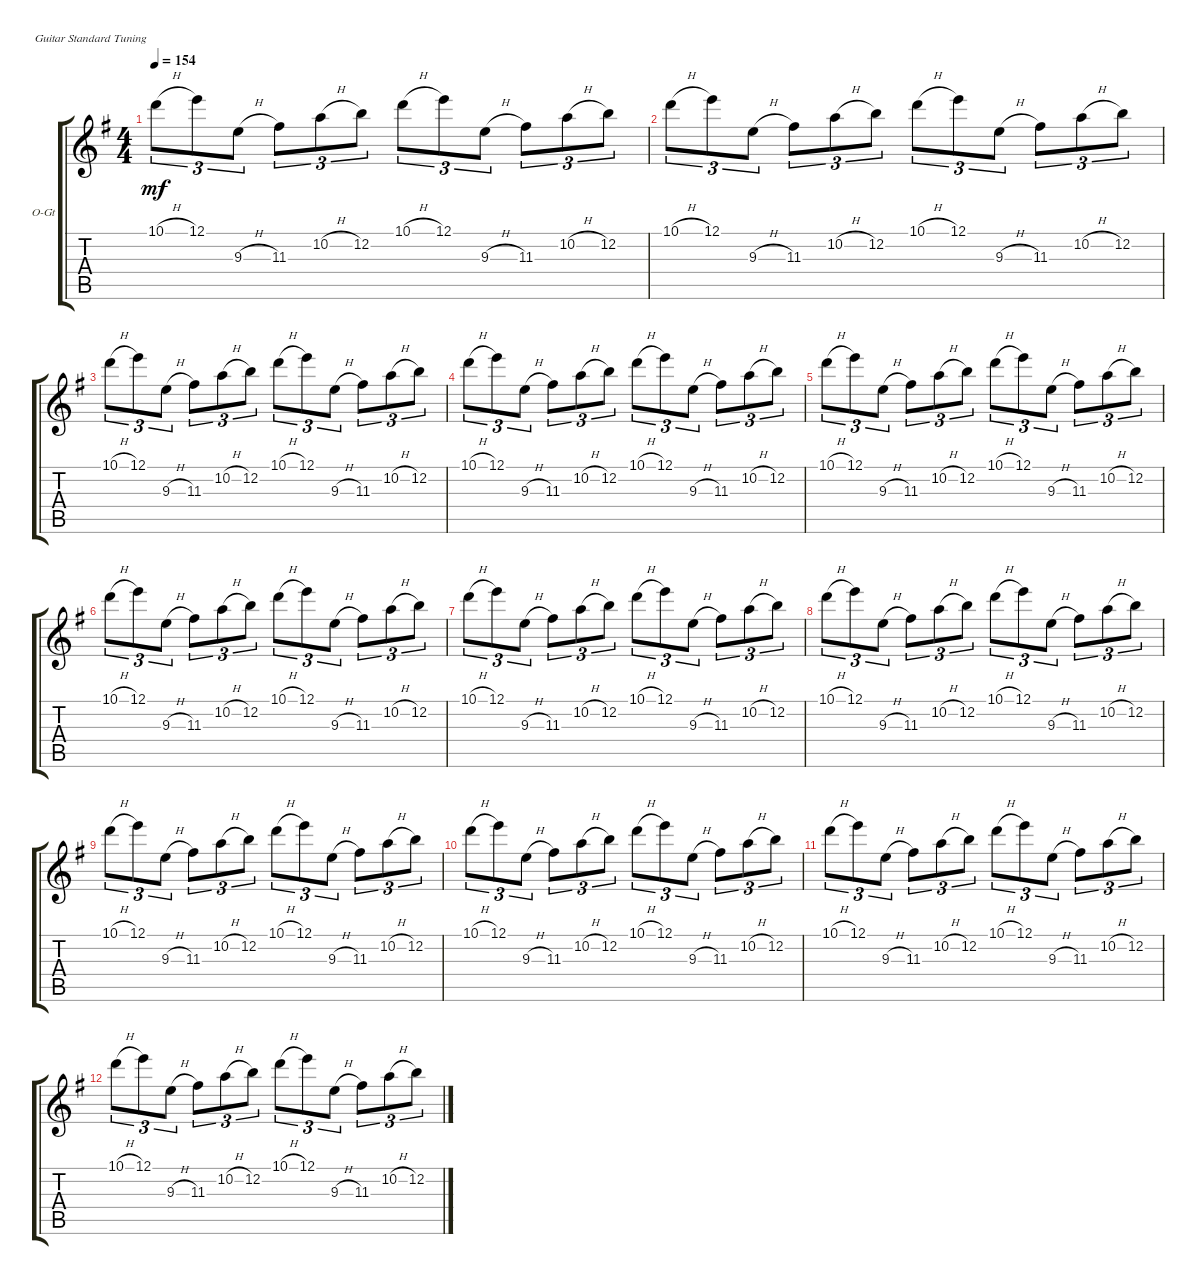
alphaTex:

\defaultSystemsLayout 4
\bracketExtendMode groupsimilarinstruments
\firstSystemTrackNameOrientation horizontal
\otherSystemsTrackNameOrientation horizontal
\track ("Octave Pedal" "O-Gt") {instrument distortionguitar}
\staff {score tabs}
\tuning (E4 B3 G3 D3 A2 E2)
\ts (4 4)
\tempo 154
\clef g2
\scale
0.333333
\ks g
10.1{h}.8{tu (3 2) dy mf} 12.1.8{tu (3 2)} 9.3{h}.8{tu (3 2)} 11.3.8{tu (3 2)} 10.2{h}.8{tu (3 2)} 12.2.8{tu (3 2)} 10.1{h}.8{tu (3 2)} 12.1.8{tu (3 2)} 9.3{h}.8{tu (3 2)} 11.3.8{tu (3 2)} 10.2{h}.8{tu (3 2)} 12.2.8{tu (3 2)} |
\scale
0.333333 10.1{h}.8{tu (3 2)} 12.1.8{tu (3 2)} 9.3{h}.8{tu (3 2)} 11.3.8{tu (3 2)} 10.2{h}.8{tu (3 2)} 12.2.8{tu (3 2)} 10.1{h}.8{tu (3 2)} 12.1.8{tu (3 2)} 9.3{h}.8{tu (3 2)} 11.3.8{tu (3 2)} 10.2{h}.8{tu (3 2)} 12.2.8{tu (3 2)} |
\scale
0.333333 10.1{h}.8{tu (3 2)} 12.1.8{tu (3 2)} 9.3{h}.8{tu (3 2)} 11.3.8{tu (3 2)} 10.2{h}.8{tu (3 2)} 12.2.8{tu (3 2)} 10.1{h}.8{tu (3 2)} 12.1.8{tu (3 2)} 9.3{h}.8{tu (3 2)} 11.3.8{tu (3 2)} 10.2{h}.8{tu (3 2)} 12.2.8{tu (3 2)} |
\scale
0.333333 10.1{h}.8{tu (3 2)} 12.1.8{tu (3 2)} 9.3{h}.8{tu (3 2)} 11.3.8{tu (3 2)} 10.2{h}.8{tu (3 2)} 12.2.8{tu (3 2)} 10.1{h}.8{tu (3 2)} 12.1.8{tu (3 2)} 9.3{h}.8{tu (3 2)} 11.3.8{tu (3 2)} 10.2{h}.8{tu (3 2)} 12.2.8{tu (3 2)} |
\scale
0.333333 10.1{h}.8{tu (3 2)} 12.1.8{tu (3 2)} 9.3{h}.8{tu (3 2)} 11.3.8{tu (3 2)} 10.2{h}.8{tu (3 2)} 12.2.8{tu (3 2)} 10.1{h}.8{tu (3 2)} 12.1.8{tu (3 2)} 9.3{h}.8{tu (3 2)} 11.3.8{tu (3 2)} 10.2{h}.8{tu (3 2)} 12.2.8{tu (3 2)} |
\scale
0.333333 10.1{h}.8{tu (3 2)} 12.1.8{tu (3 2)} 9.3{h}.8{tu (3 2)} 11.3.8{tu (3 2)} 10.2{h}.8{tu (3 2)} 12.2.8{tu (3 2)} 10.1{h}.8{tu (3 2)} 12.1.8{tu (3 2)} 9.3{h}.8{tu (3 2)} 11.3.8{tu (3 2)} 10.2{h}.8{tu (3 2)} 12.2.8{tu (3 2)} |
\scale
0.333333 10.1{h}.8{tu (3 2)} 12.1.8{tu (3 2)} 9.3{h}.8{tu (3 2)} 11.3.8{tu (3 2)} 10.2{h}.8{tu (3 2)} 12.2.8{tu (3 2)} 10.1{h}.8{tu (3 2)} 12.1.8{tu (3 2)} 9.3{h}.8{tu (3 2)} 11.3.8{tu (3 2)} 10.2{h}.8{tu (3 2)} 12.2.8{tu (3 2)} |
\scale
0.333333 10.1{h}.8{tu (3 2)} 12.1.8{tu (3 2)} 9.3{h}.8{tu (3 2)} 11.3.8{tu (3 2)} 10.2{h}.8{tu (3 2)} 12.2.8{tu (3 2)} 10.1{h}.8{tu (3 2)} 12.1.8{tu (3 2)} 9.3{h}.8{tu (3 2)} 11.3.8{tu (3 2)} 10.2{h}.8{tu (3 2)} 12.2.8{tu (3 2)} |
\scale
0.333333 10.1{h}.8{tu (3 2)} 12.1.8{tu (3 2)} 9.3{h}.8{tu (3 2)} 11.3.8{tu (3 2)} 10.2{h}.8{tu (3 2)} 12.2.8{tu (3 2)} 10.1{h}.8{tu (3 2)} 12.1.8{tu (3 2)} 9.3{h}.8{tu (3 2)} 11.3.8{tu (3 2)} 10.2{h}.8{tu (3 2)} 12.2.8{tu (3 2)} |
\scale
0.333333 10.1{h}.8{tu (3 2)} 12.1.8{tu (3 2)} 9.3{h}.8{tu (3 2)} 11.3.8{tu (3 2)} 10.2{h}.8{tu (3 2)} 12.2.8{tu (3 2)} 10.1{h}.8{tu (3 2)} 12.1.8{tu (3 2)} 9.3{h}.8{tu (3 2)} 11.3.8{tu (3 2)} 10.2{h}.8{tu (3 2)} 12.2.8{tu (3 2)} |
\scale
0.333333 10.1{h}.8{tu (3 2)} 12.1.8{tu (3 2)} 9.3{h}.8{tu (3 2)} 11.3.8{tu (3 2)} 10.2{h}.8{tu (3 2)} 12.2.8{tu (3 2)} 10.1{h}.8{tu (3 2)} 12.1.8{tu (3 2)} 9.3{h}.8{tu (3 2)} 11.3.8{tu (3 2)} 10.2{h}.8{tu (3 2)} 12.2.8{tu (3 2)} |
\scale
0.333333 10.1{h}.8{tu (3 2)} 12.1.8{tu (3 2)} 9.3{h}.8{tu (3 2)} 11.3.8{tu (3 2)} 10.2{h}.8{tu (3 2)} 12.2.8{tu (3 2)} 10.1{h}.8{tu (3 2)} 12.1.8{tu (3 2)} 9.3{h}.8{tu (3 2)} 11.3.8{tu (3 2)} 10.2{h}.8{tu (3 2)} 12.2.8{tu (3 2)} |
\scale
0.333333 |
\scale
0.333333 |
\scale
0.333333 |
\scale
0.333333
